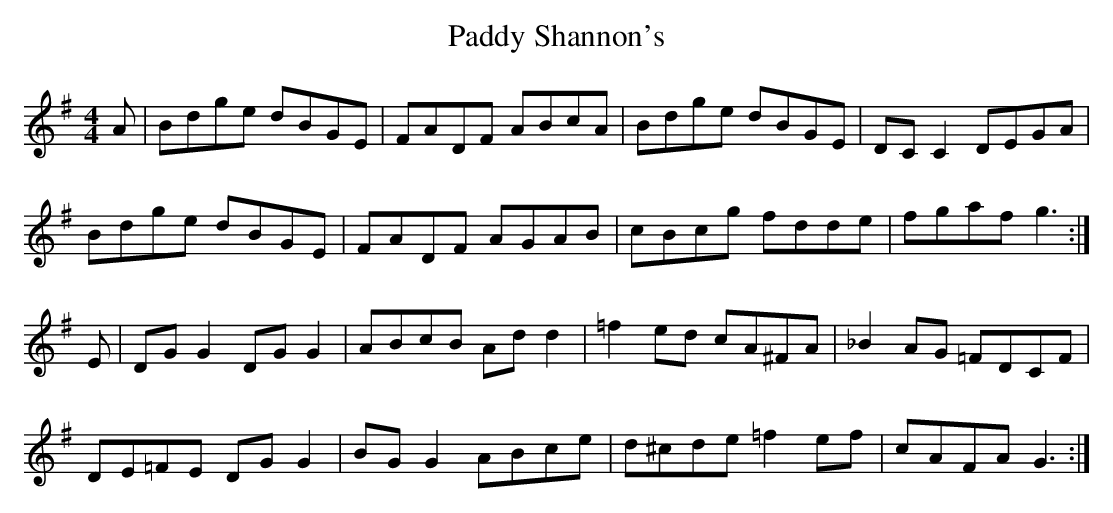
X:1
T: Paddy Shannon's
M: 4/4
L: 1/8
K: G
A | Bdge dBGE | FADF ABcA | Bdge dBGE |\
DC C2 DEGA |
Bdge dBGE | FADF AGAB | cBcg fdde | fgaf g3 :|
E | DG G2 DG G2 | ABcB Ad d2 | =f2 ed cA^FA |\
_B2 AG =FDCF |
DE=FE DG G2 | BG G2 ABce | d^cde =f2 ef |\
cAFA G3 :|
